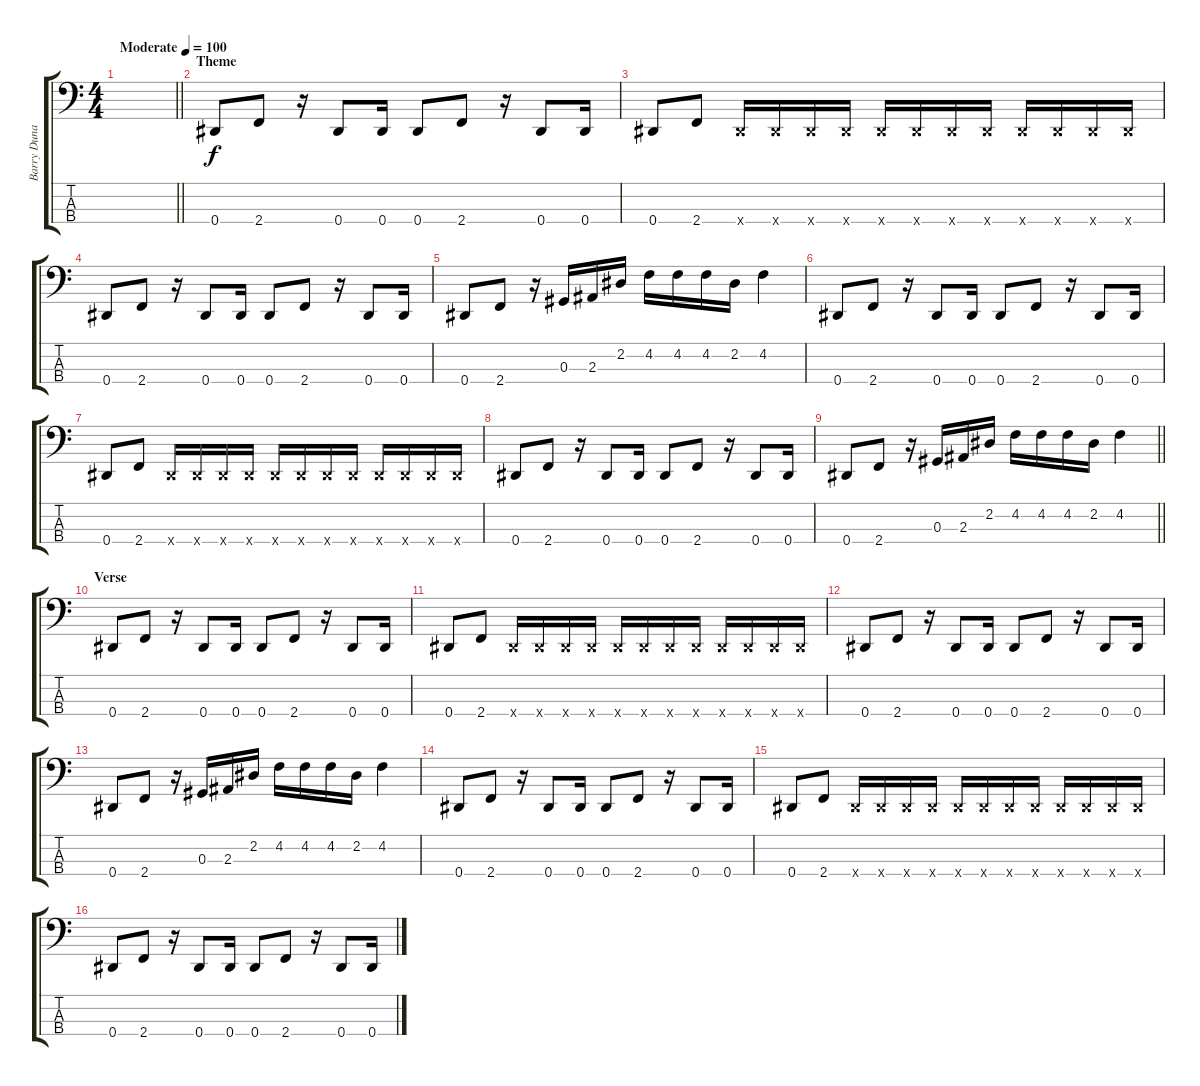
\track ("Barry Dunaway " "Barry Duna") {instrument electricbassfinger}
\staff {score tabs}
\tuning (Gb2 Db2 Ab1 Eb1) {hide}
\ts (4 4)
\tempo (100 "Moderate")
\clef f4
\barLineRight lightlight
\ks c
|
\section ("" "Theme")
0.4.8 2.4.8 r.16 0.4.8 0.4.16 0.4.8 2.4.8 r.16 0.4.8 0.4.16 |
0.4.8 2.4.8 0.4{x}.16 0.4{x}.16 0.4{x}.16 0.4{x}.16 0.4{x}.16 0.4{x}.16 0.4{x}.16 0.4{x}.16 0.4{x}.16 0.4{x}.16 0.4{x}.16 0.4{x}.16 |
0.4.8 2.4.8 r.16 0.4.8 0.4.16 0.4.8 2.4.8 r.16 0.4.8 0.4.16 |
0.4.8 2.4.8 r.16 0.3.16 2.3.16 2.2.16 4.2.16 4.2.16 4.2.16 2.2.16 4.2.4 |
0.4.8 2.4.8 r.16 0.4.8 0.4.16 0.4.8 2.4.8 r.16 0.4.8 0.4.16 |
0.4.8 2.4.8 0.4{x}.16 0.4{x}.16 0.4{x}.16 0.4{x}.16 0.4{x}.16 0.4{x}.16 0.4{x}.16 0.4{x}.16 0.4{x}.16 0.4{x}.16 0.4{x}.16 0.4{x}.16 |
0.4.8 2.4.8 r.16 0.4.8 0.4.16 0.4.8 2.4.8 r.16 0.4.8 0.4.16 |
\barLineRight lightlight
0.4.8 2.4.8 r.16 0.3.16 2.3.16 2.2.16 4.2.16 4.2.16 4.2.16 2.2.16 4.2.4 |
\section ("" "Verse")
0.4.8 2.4.8 r.16 0.4.8 0.4.16 0.4.8 2.4.8 r.16 0.4.8 0.4.16 |
0.4.8 2.4.8 0.4{x}.16 0.4{x}.16 0.4{x}.16 0.4{x}.16 0.4{x}.16 0.4{x}.16 0.4{x}.16 0.4{x}.16 0.4{x}.16 0.4{x}.16 0.4{x}.16 0.4{x}.16 |
0.4.8 2.4.8 r.16 0.4.8 0.4.16 0.4.8 2.4.8 r.16 0.4.8 0.4.16 |
0.4.8 2.4.8 r.16 0.3.16 2.3.16 2.2.16 4.2.16 4.2.16 4.2.16 2.2.16 4.2.4 |
0.4.8 2.4.8 r.16 0.4.8 0.4.16 0.4.8 2.4.8 r.16 0.4.8 0.4.16 |
0.4.8 2.4.8 0.4{x}.16 0.4{x}.16 0.4{x}.16 0.4{x}.16 0.4{x}.16 0.4{x}.16 0.4{x}.16 0.4{x}.16 0.4{x}.16 0.4{x}.16 0.4{x}.16 0.4{x}.16 |
0.4.8 2.4.8 r.16 0.4.8 0.4.16 0.4.8 2.4.8 r.16 0.4.8 0.4.16
